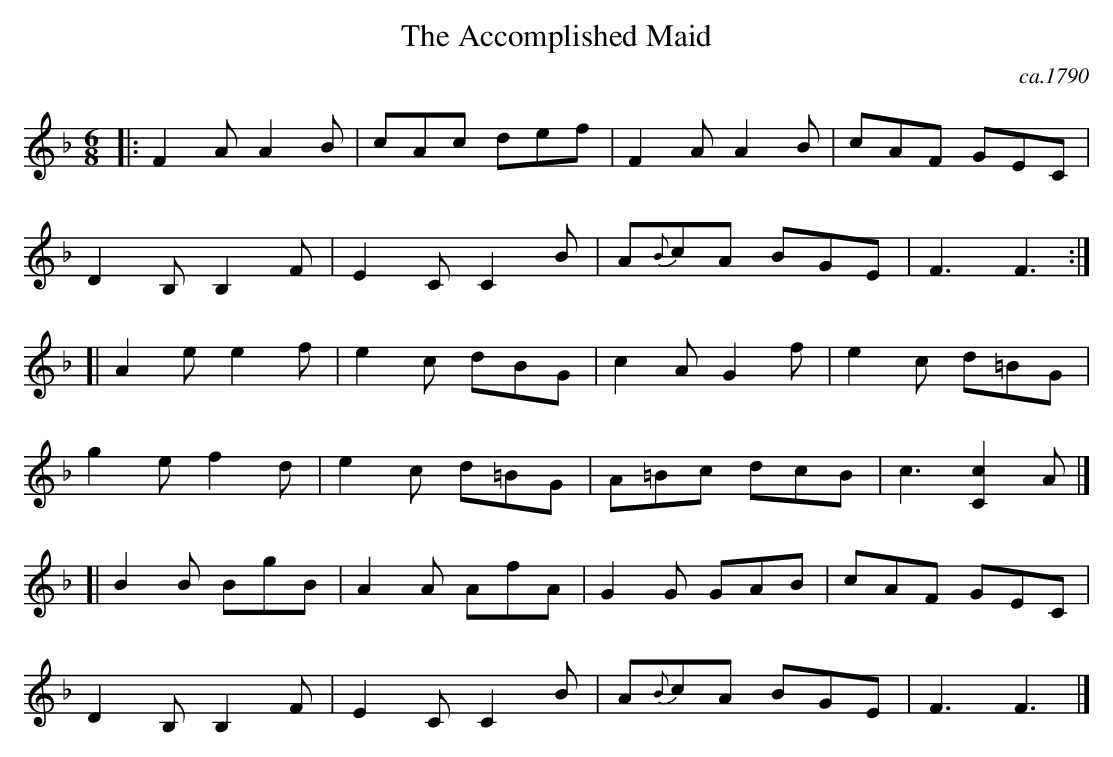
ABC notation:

X:1
T: The Accomplished Maid
O: ca.1790
M: 6/8
L: 1/8
K: F
|:F2A A2B |cAc def |F2A A2B |cAF GEC|
D2B, B,2F |E2C C2B |A{B}cA BGE |F3 F3:|
[|A2e e2f |e2c dBG |c2A G2f |e2c d=BG |
g2e f2d |e2c d=BG |A=Bc dcB |c3 [c2C2]A|]
[|B2B BgB |A2A AfA |G2G GAB |cAF GEC|
D2B, B,2F |E2C C2B |A{B}cA BGE |F3 F3|]
